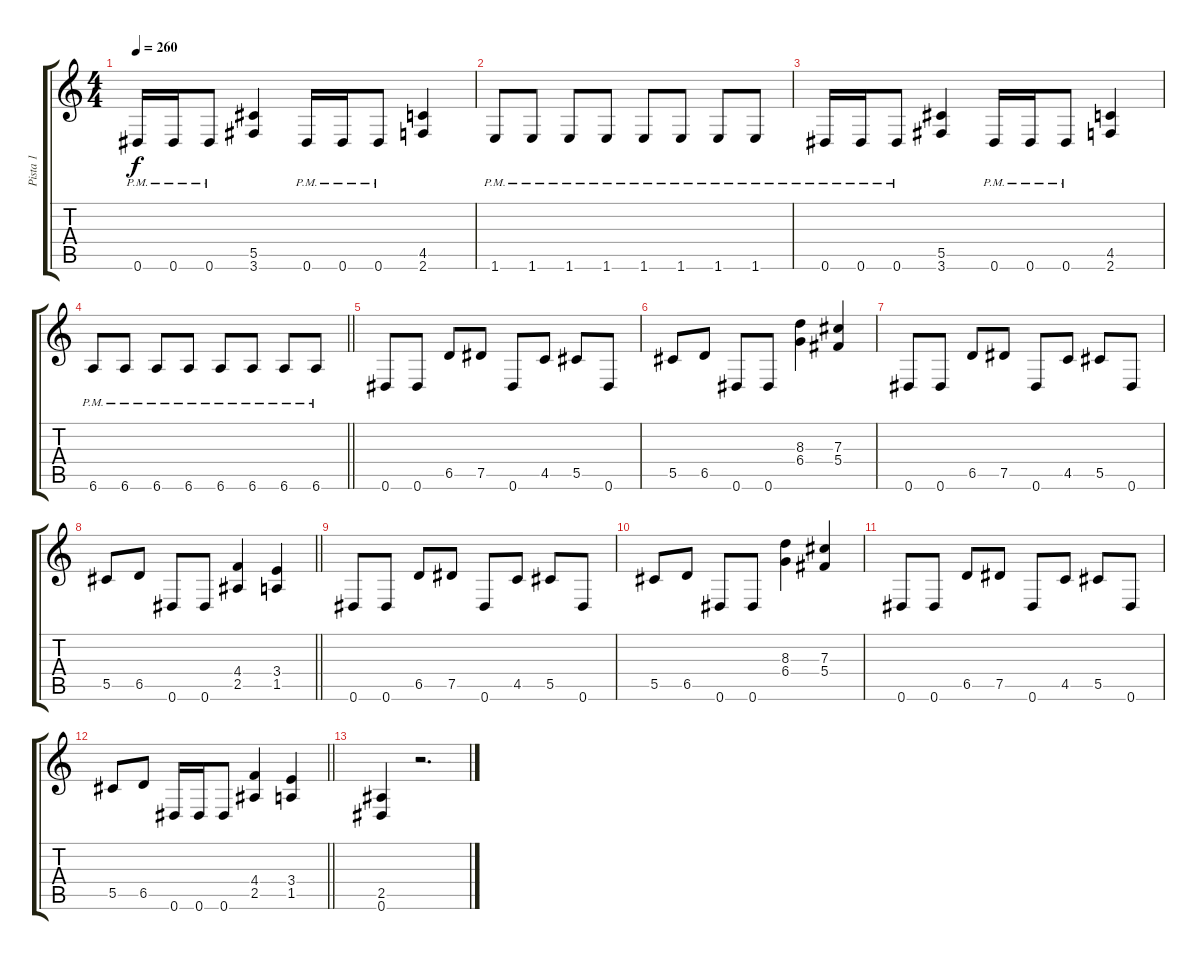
\track ("Pista 1" "Pista 1") {instrument distortionguitar}
\staff {score tabs}
\tuning (Eb4 Bb3 Gb3 Db3 Ab2 Eb2) {hide}
\ts (4 4)
\tempo 260
\clef g2
\ks c
0.6{pm}.16{dy f} 0.6{pm}.16 0.6{pm}.8 (5.5 3.6).4 0.6{pm}.16 0.6{pm}.16 0.6{pm}.8 (4.5 2.6).4 |
1.6{pm}.8 1.6{pm}.8 1.6{pm}.8 1.6{pm}.8 1.6{pm}.8 1.6{pm}.8 1.6{pm}.8 1.6{pm}.8 |
0.6{pm}.16 0.6{pm}.16 0.6{pm}.8 (5.5 3.6).4 0.6{pm}.16 0.6{pm}.16 0.6{pm}.8 (4.5 2.6).4 |
\barLineRight lightlight
6.6{pm}.8 6.6{pm}.8 6.6{pm}.8 6.6{pm}.8 6.6{pm}.8 6.6{pm}.8 6.6{pm}.8 6.6{pm}.8 |
0.6.8 0.6.8 6.5.8 7.5.8 0.6.8 4.5.8 5.5.8 0.6.8 |
5.5.8 6.5.8 0.6.8 0.6.8 (8.3 6.4).4 (7.3 5.4).4 |
0.6.8 0.6.8 6.5.8 7.5.8 0.6.8 4.5.8 5.5.8 0.6.8 |
\barLineRight lightlight
5.5.8 6.5.8 0.6.8 0.6.8 (4.4 2.5).4 (3.4 1.5).4 |
0.6.8 0.6.8 6.5.8 7.5.8 0.6.8 4.5.8 5.5.8 0.6.8 |
5.5.8 6.5.8 0.6.8 0.6.8 (8.3 6.4).4 (7.3 5.4).4 |
0.6.8 0.6.8 6.5.8 7.5.8 0.6.8 4.5.8 5.5.8 0.6.8 |
\barLineRight lightlight
5.5.8 6.5.8 0.6.16 0.6.16 0.6.8 (4.4 2.5).4 (3.4 1.5).4 |
(2.5 0.6).4 r.2{d}
